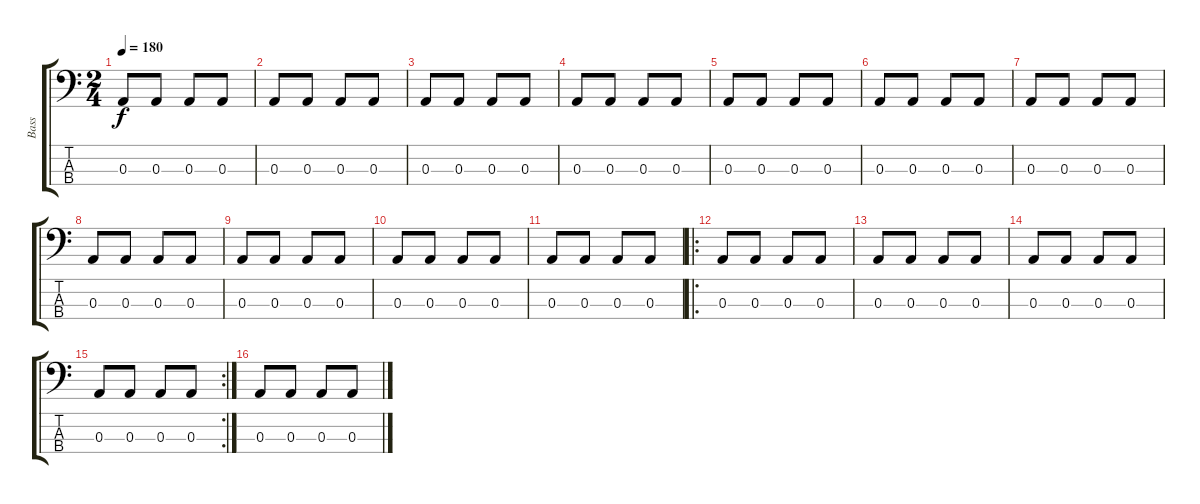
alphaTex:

\track ("Bass" "Bass") {instrument electricbassfinger}
\staff {score tabs}
\tuning (G2 D2 A1 E1) {hide}
\ts (2 4)
\tempo 180
\clef f4
\ks c
0.3.8{dy f} 0.3.8 0.3.8 0.3.8 |
0.3.8 0.3.8 0.3.8 0.3.8 |
0.3.8 0.3.8 0.3.8 0.3.8 |
0.3.8 0.3.8 0.3.8 0.3.8 |
0.3.8 0.3.8 0.3.8 0.3.8 |
0.3.8 0.3.8 0.3.8 0.3.8 |
0.3.8 0.3.8 0.3.8 0.3.8 |
0.3.8 0.3.8 0.3.8 0.3.8 |
0.3.8 0.3.8 0.3.8 0.3.8 |
0.3.8 0.3.8 0.3.8 0.3.8 |
0.3.8 0.3.8 0.3.8 0.3.8 |
\ro
0.3.8 0.3.8 0.3.8 0.3.8 |
0.3.8 0.3.8 0.3.8 0.3.8 |
0.3.8 0.3.8 0.3.8 0.3.8 |
\rc 2
0.3.8 0.3.8 0.3.8 0.3.8 |
0.3.8 0.3.8 0.3.8 0.3.8
